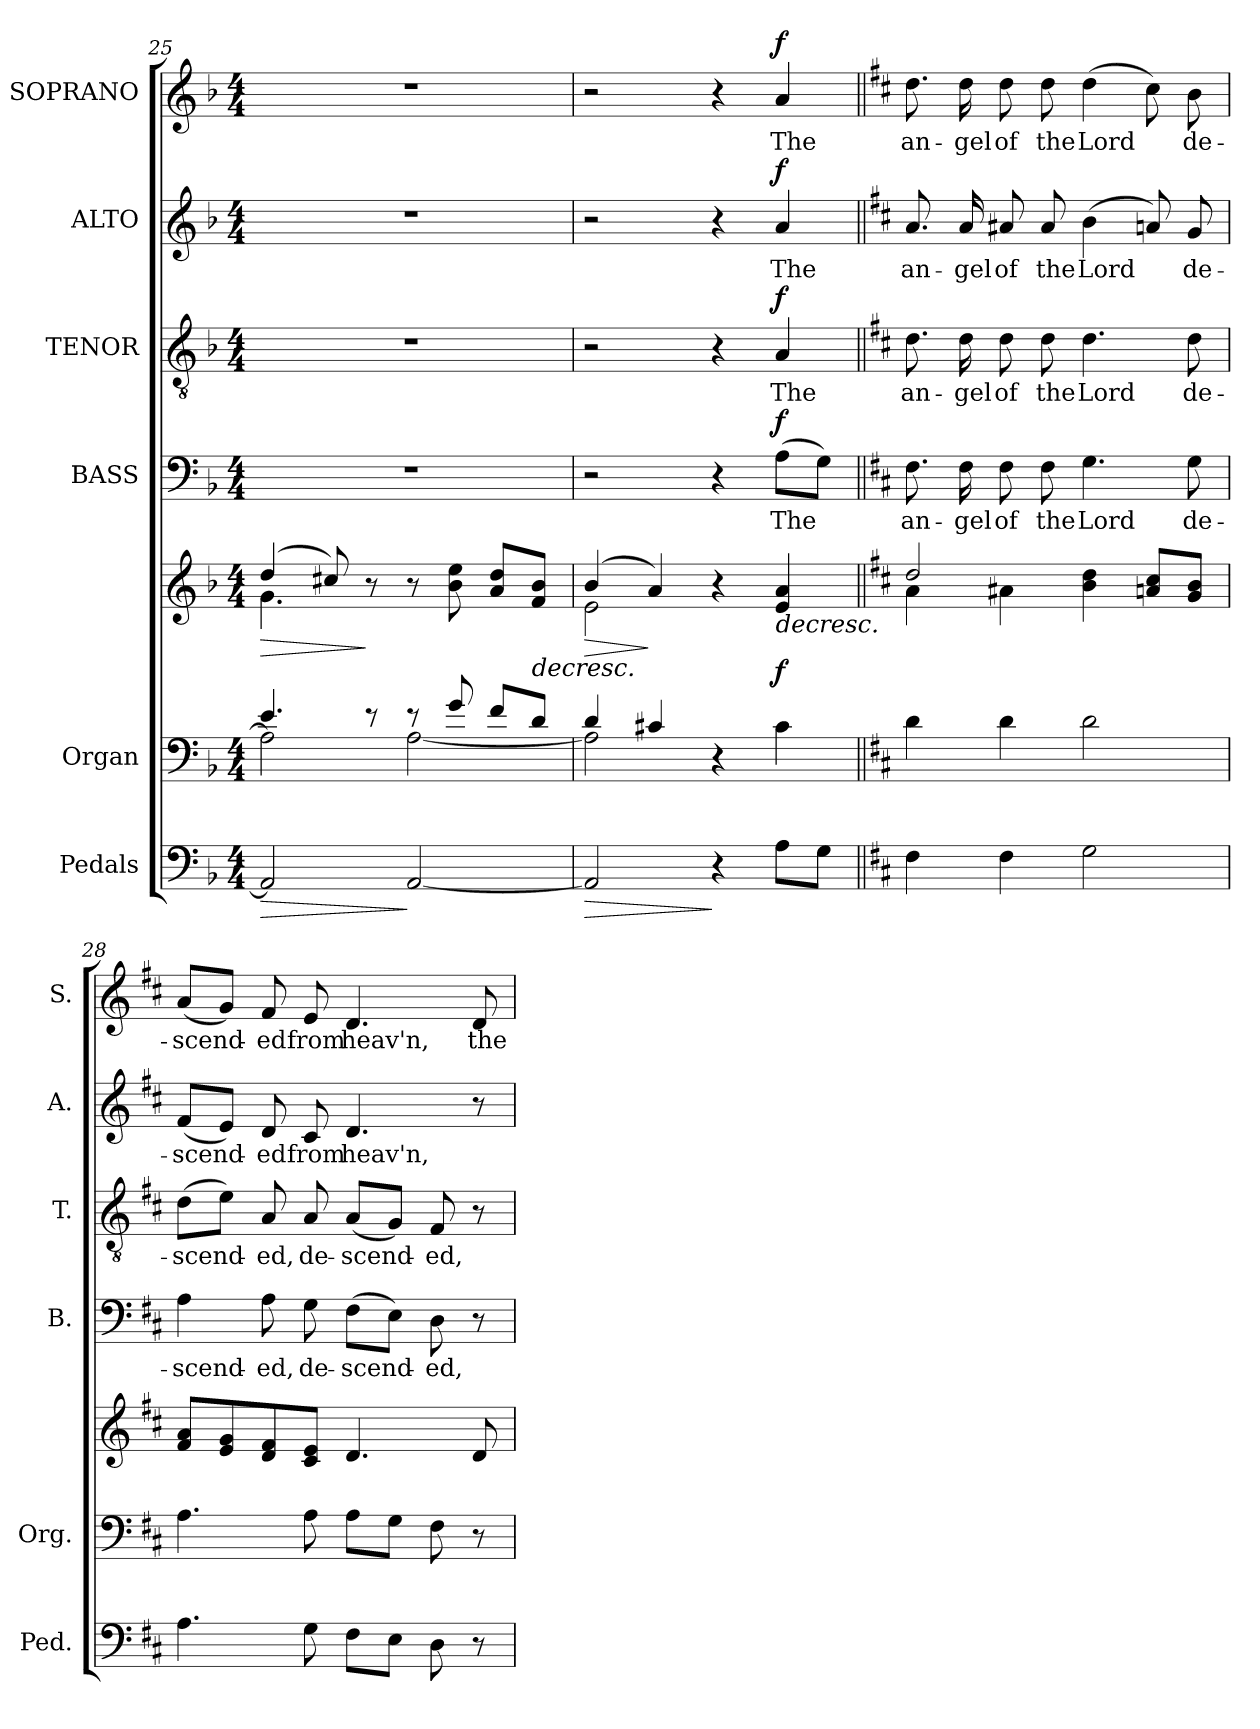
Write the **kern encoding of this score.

**kern	**dynam	**kern	**kern	**dynam	**kern	**text	**dynam	**kern	**text	**dynam	**kern	**text	**dynam	**kern	**text	**dynam
*part6	*part6	*part5	*part5	*part5	*part4	*part4	*part4	*part3	*part3	*part3	*part2	*part2	*part2	*part1	*part1	*part1
*staff7	*staff7	*staff6	*staff5	*staff5/6	*staff4	*staff4	*staff4	*staff3	*staff3	*staff3	*staff2	*staff2	*staff2	*staff1	*staff1	*staff1
*I"Pedals	*	*I"Organ	*	*	*I"BASS	*	*	*I"TENOR	*	*	*I"ALTO	*	*	*I"SOPRANO	*	*
*I'Ped.	*	*I'Org.	*	*	*I'B.	*	*	*I'T.	*	*	*I'A.	*	*	*I'S.	*	*
*clefF4	*	*clefF4	*clefG2	*	*clefF4	*	*	*clefGv2	*	*	*clefG2	*	*	*clefG2	*	*
*	*	*	*	*	*	*	*	*ITrd7c12	*	*	*	*	*	*	*	*
*k[b-]	*	*k[b-]	*k[b-]	*	*k[b-]	*	*	*k[b-]	*	*	*k[b-]	*	*	*k[b-]	*	*
*F:	*	*F:	*F:	*	*F:	*	*	*F:	*	*	*F:	*	*	*F:	*	*
*M4/4	*	*M4/4	*M4/4	*	*M4/4	*	*	*M4/4	*	*	*M4/4	*	*	*M4/4	*	*
=25	=25	=25	=25	=25	=25	=25	=25	=25	=25	=25	=25	=25	=25	=25	=25	=25
!	!LO:HP:b	!	!	!LO:HP:b	!	!	!	!	!	!	!	!	!	!	!	!
*	*	*^	*^	*	*	*	*	*	*	*	*	*	*	*	*	*
2AAi/]	>	4.ei/	2Ai\]	(4ddi/	4.gi\	>	1r	.	.	1r	.	.	1r	.	.	1r	.	.
.	.	.	.	8cc#Xi/)	.	.	.	.	.	.	.	.	.	.	.	.	.	.
.	.	8r	.	8r	2ryy	] ]	.	.	.	.	.	.	.	.	.	.	.	.
[<2AAi/	]	8r	[<2Ai\	8r	.	.	.	.	.	.	.	.	.	.	.	.	.	.
.	.	8gi/	.	8b-i\ 8eei	.	.	.	.	.	.	.	.	.	.	.	.	.	.
.	.	8fi/L	.	8ai/ 8ddiL	.	.	.	.	.	.	.	.	.	.	.	.	.	.
!	!	!	!	!	!	!LO:HP:b	!	!	!	!	!	!	!	!	!	!	!	!
.	.	8di/J	.	8fi/ 8b-iJ	8ryy	>	.	.	.	.	.	.	.	.	.	.	.	.
!!LO:LB:g=z
=26	=26	=26	=26	=26	=26	=26	=26	=26	=26	=26	=26	=26	=26	=26	=26	=26	=26	=26
!	!LO:HP:b	!	!	!	!	!LO:HP:b	!	!	!	!	!	!	!	!	!	!	!	!
2AAi/]	>	4di/	2Ai\]	(4b-i/	2ei\	>	2r	.	.	2r	.	.	2r	.	.	2r	.	.
.	.	4c#Xi/	.	4ai/)	.	]	.	.	.	.	.	.	.	.	.	.	.	.
4r	]	4r	2ryy	4r	2ryy	]	4r	.	.	4r	.	.	4r	.	.	4r	.	.
!	!	!	!	!	!	!LO:HP:b	!	!	!	!	!	!	!	!	!	!	!	!
!	!	!	!	!	!	!	!	!LO:LY:b:color=#000000	!	!	!	!	!	!	!	!	!	!
!	!	!	!	!	!	!	!	!	!	!	!LO:LY:b:color=#000000	!	!	!	!	!	!	!
!	!	!	!	!	!	!	!	!	!	!	!	!	!	!LO:LY:b:color=#000000	!	!	!	!
!	!	!	!	!	!	!	!	!	!	!	!	!	!	!	!	!	!LO:LY:b:color=#000000	!
8Ai\L	.	4c#i\	.	4ei/ 4ai	.	> f	(8Ai\L	The	f	4AAi/	The	f	4ai/	The	f	4ai/	The	f
8Gi\J	.	.	.	.	.	.	8Gi\J)	.	.	.	.	.	.	.	.	.	.	.
*	*	*v	*v	*	*	*	*	*	*	*	*	*	*	*	*	*	*	*
=27||	=27||	=27||	=27||	=27||	=27||	=27||	=27||	=27||	=27||	=27||	=27||	=27||	=27||	=27||	=27||	=27||	=27||
*k[f#c#]	*	*k[f#c#]	*k[f#c#]	*	*	*k[f#c#]	*	*	*k[f#c#]	*	*	*k[f#c#]	*	*	*k[f#c#]	*	*
*D:	*	*D:	*D:	*	*	*D:	*	*	*D:	*	*	*D:	*	*	*D:	*	*
!	!	!	!	!	!	!	!LO:LY:b:color=#000000	!	!	!	!	!	!	!	!	!	!
!	!	!	!	!	!	!	!	!	!	!LO:LY:b:color=#000000	!	!	!	!	!	!	!
!	!	!	!	!	!	!	!	!	!	!	!	!	!LO:LY:b:color=#000000	!	!	!	!
!	!	!	!	!	!	!	!	!	!	!	!	!	!	!	!	!LO:LY:b:color=#000000	!
4F#i\	.	4di\	2ddi/	4ai\	.	8.F#i\	an-	.	8.Di\	an-	.	8.ai/	an-	.	8.ddi\	an-	.
!	!	!	!	!	!	!	!LO:LY:b:color=#000000	!	!	!	!	!	!	!	!	!	!
!	!	!	!	!	!	!	!	!	!	!LO:LY:b:color=#000000	!	!	!	!	!	!	!
!	!	!	!	!	!	!	!	!	!	!	!	!	!LO:LY:b:color=#000000	!	!	!	!
!	!	!	!	!	!	!	!	!	!	!	!	!	!	!	!	!LO:LY:b:color=#000000	!
.	.	.	.	.	.	16F#i\	-gel	.	16Di\	-gel	.	16ai/	-gel	.	16ddi\	-gel	.
!	!	!	!	!	!	!	!LO:LY:b:color=#000000	!	!	!	!	!	!	!	!	!	!
!	!	!	!	!	!	!	!	!	!	!LO:LY:b:color=#000000	!	!	!	!	!	!	!
!	!	!	!	!	!	!	!	!	!	!	!	!	!LO:LY:b:color=#000000	!	!	!	!
!	!	!	!	!	!	!	!	!	!	!	!	!	!	!	!	!LO:LY:b:color=#000000	!
4F#i\	.	4di\	.	4a#Xi\	.	8F#i\	of	.	8Di\	of	.	8a#Xi/	of	.	8ddi\	of	.
!	!	!	!	!	!	!	!LO:LY:b:color=#000000	!	!	!	!	!	!	!	!	!	!
!	!	!	!	!	!	!	!	!	!	!LO:LY:b:color=#000000	!	!	!	!	!	!	!
!	!	!	!	!	!	!	!	!	!	!	!	!	!LO:LY:b:color=#000000	!	!	!	!
!	!	!	!	!	!	!	!	!	!	!	!	!	!	!	!	!LO:LY:b:color=#000000	!
.	.	.	.	.	.	8F#i\	the	.	8Di\	the	.	8a#i/	the	.	8ddi\	the	.
!	!	!	!	!	!	!	!LO:LY:b:color=#000000	!	!	!	!	!	!	!	!	!	!
!	!	!	!	!	!	!	!	!	!	!LO:LY:b:color=#000000	!	!	!	!	!	!	!
!	!	!	!	!	!	!	!	!	!	!	!	!	!LO:LY:b:color=#000000	!	!	!	!
!	!	!	!	!	!	!	!	!	!	!	!	!	!	!	!	!LO:LY:b:color=#000000	!
2Gi\	.	2di\	4bi\ 4ddi	2ryy	.	4.Gi\	Lord	.	4.Di\	Lord	.	(4bi\	Lord	.	(4ddi\	Lord	.
.	.	.	8ani/ 8cc#iL	.	.	.	.	.	.	.	.	8ani/)	.	.	8cc#i\)	.	.
!	!	!	!	!	!	!	!LO:LY:b:color=#000000	!	!	!	!	!	!	!	!	!	!
!	!	!	!	!	!	!	!	!	!	!LO:LY:b:color=#000000	!	!	!	!	!	!	!
!	!	!	!	!	!	!	!	!	!	!	!	!	!LO:LY:b:color=#000000	!	!	!	!
!	!	!	!	!	!	!	!	!	!	!	!	!	!	!	!	!LO:LY:b:color=#000000	!
.	.	.	8gi/ 8biJ	.	.	8Gi\	de-	.	8Di\	de-	.	8gi/	de-	.	8bi\	de-	.
*	*	*	*v	*v	*	*	*	*	*	*	*	*	*	*	*	*	*
=28	=28	=28	=28	=28	=28	=28	=28	=28	=28	=28	=28	=28	=28	=28	=28	=28
!	!	!	!	!	!	!LO:LY:b:color=#000000	!	!	!	!	!	!	!	!	!	!
!	!	!	!	!	!	!	!	!	!LO:LY:b:color=#000000	!	!	!	!	!	!	!
!	!	!	!	!	!	!	!	!	!	!	!	!LO:LY:b:color=#000000	!	!	!	!
!	!	!	!	!	!	!	!	!	!	!	!	!	!	!	!LO:LY:b:color=#000000	!
4.Ai\	.	4.Ai\	8f#i/ 8aiL	.	4Ai\	-scend-	.	(8Di\L	-scend-	.	(8f#i/L	-scend-	.	(8ai/L	-scend-	.
.	.	.	8ei/ 8gi	.	.	.	.	8Ei\J)	.	.	8ei/J)	.	.	8gi/J)	.	.
!	!	!	!	!	!	!LO:LY:b:color=#000000	!	!	!	!	!	!	!	!	!	!
!	!	!	!	!	!	!	!	!	!LO:LY:b:color=#000000	!	!	!	!	!	!	!
!	!	!	!	!	!	!	!	!	!	!	!	!LO:LY:b:color=#000000	!	!	!	!
!	!	!	!	!	!	!	!	!	!	!	!	!	!	!	!LO:LY:b:color=#000000	!
.	.	.	8di/ 8f#i	.	8Ai\	-ed,	.	8AAi/	-ed,	.	8di/	-ed	.	8f#i/	-ed	.
!	!	!	!	!	!	!LO:LY:b:color=#000000	!	!	!	!	!	!	!	!	!	!
!	!	!	!	!	!	!	!	!	!LO:LY:b:color=#000000	!	!	!	!	!	!	!
!	!	!	!	!	!	!	!	!	!	!	!	!LO:LY:b:color=#000000	!	!	!	!
!	!	!	!	!	!	!	!	!	!	!	!	!	!	!	!LO:LY:b:color=#000000	!
8Gi\	.	8Ai\	8c#i/ 8eiJ	.	8Gi\	de-	.	8AAi/	de-	.	8c#i/	from	.	8ei/	from	.
!	!	!	!	!	!	!LO:LY:b:color=#000000	!	!	!	!	!	!	!	!	!	!
!	!	!	!	!	!	!	!	!	!LO:LY:b:color=#000000	!	!	!	!	!	!	!
!	!	!	!	!	!	!	!	!	!	!	!	!LO:LY:b:color=#000000	!	!	!	!
!	!	!	!	!	!	!	!	!	!	!	!	!	!	!	!LO:LY:b:color=#000000	!
8F#i\L	.	8Ai\L	4.di/	.	(8F#i\L	-scend-	.	(8AAi/L	-scend-	.	4.di/	heav'n,	.	4.di/	heav'n,	.
8Ei\J	.	8Gi\J	.	.	8Ei\J)	.	.	8GGi/J)	.	.	.	.	.	.	.	.
!	!	!	!	!	!	!LO:LY:b:color=#000000	!	!	!	!	!	!	!	!	!	!
!	!	!	!	!	!	!	!	!	!LO:LY:b:color=#000000	!	!	!	!	!	!	!
8Di\	.	8F#i\	.	.	8Di\	-ed,	.	8FF#i/	-ed,	.	.	.	.	.	.	.
!	!	!	!	!	!	!	!	!	!	!	!	!	!	!	!LO:LY:b:color=#000000	!
8r	.	8r	8di/	.	8r	.	.	8r	.	.	8r	.	.	8di/	the	.
=	=	=	=	=	=	=	=	=	=	=	=	=	=	=	=	=
*-	*-	*-	*-	*-	*-	*-	*-	*-	*-	*-	*-	*-	*-	*-	*-	*-
